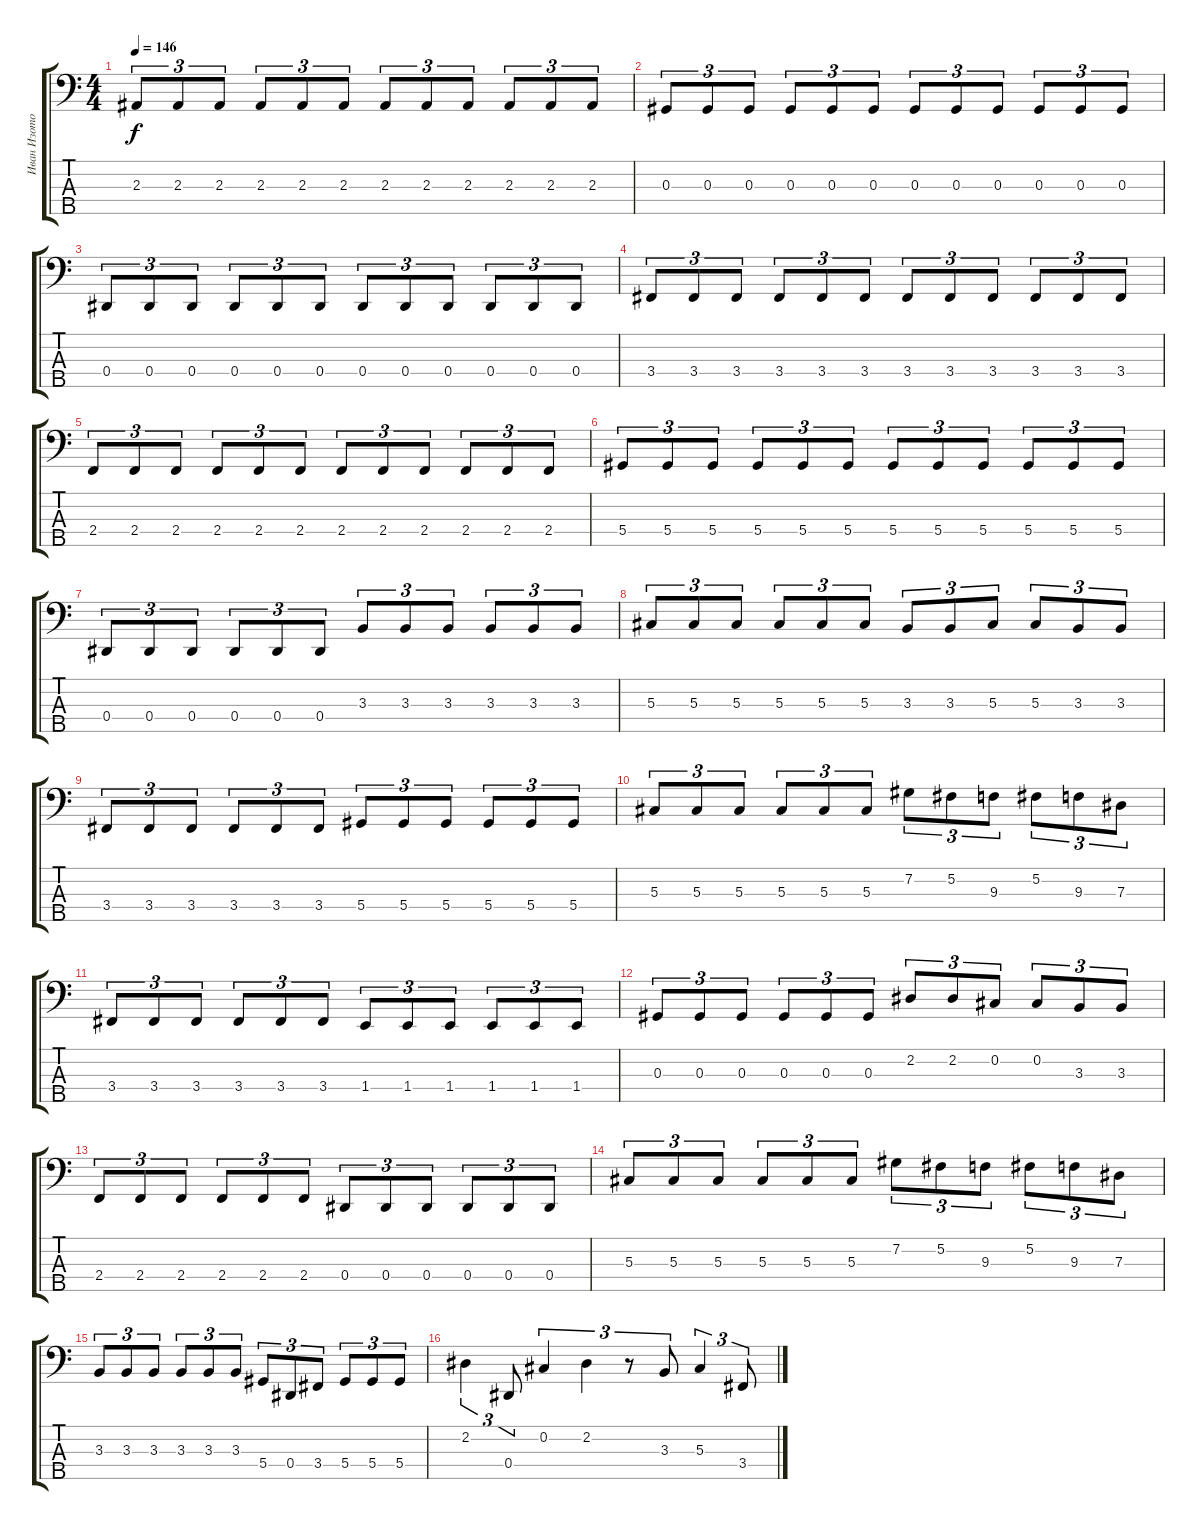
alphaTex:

\track ("Иван Изотов" "Иван Изото") {instrument electricbasspick}
\staff {score tabs}
\tuning (Gb2 Db2 Ab1 Eb1 Bb0) {hide}
\ts (4 4)
\tempo 146
\clef f4
\ks c
2.3.8{tu (3 2) dy f} 2.3.8{tu (3 2)} 2.3.8{tu (3 2)} 2.3.8{tu (3 2)} 2.3.8{tu (3 2)} 2.3.8{tu (3 2)} 2.3.8{tu (3 2)} 2.3.8{tu (3 2)} 2.3.8{tu (3 2)} 2.3.8{tu (3 2)} 2.3.8{tu (3 2)} 2.3.8{tu (3 2)} |
0.3.8{tu (3 2)} 0.3.8{tu (3 2)} 0.3.8{tu (3 2)} 0.3.8{tu (3 2)} 0.3.8{tu (3 2)} 0.3.8{tu (3 2)} 0.3.8{tu (3 2)} 0.3.8{tu (3 2)} 0.3.8{tu (3 2)} 0.3.8{tu (3 2)} 0.3.8{tu (3 2)} 0.3.8{tu (3 2)} |
0.4.8{tu (3 2)} 0.4.8{tu (3 2)} 0.4.8{tu (3 2)} 0.4.8{tu (3 2)} 0.4.8{tu (3 2)} 0.4.8{tu (3 2)} 0.4.8{tu (3 2)} 0.4.8{tu (3 2)} 0.4.8{tu (3 2)} 0.4.8{tu (3 2)} 0.4.8{tu (3 2)} 0.4.8{tu (3 2)} |
3.4.8{tu (3 2)} 3.4.8{tu (3 2)} 3.4.8{tu (3 2)} 3.4.8{tu (3 2)} 3.4.8{tu (3 2)} 3.4.8{tu (3 2)} 3.4.8{tu (3 2)} 3.4.8{tu (3 2)} 3.4.8{tu (3 2)} 3.4.8{tu (3 2)} 3.4.8{tu (3 2)} 3.4.8{tu (3 2)} |
2.4.8{tu (3 2)} 2.4.8{tu (3 2)} 2.4.8{tu (3 2)} 2.4.8{tu (3 2)} 2.4.8{tu (3 2)} 2.4.8{tu (3 2)} 2.4.8{tu (3 2)} 2.4.8{tu (3 2)} 2.4.8{tu (3 2)} 2.4.8{tu (3 2)} 2.4.8{tu (3 2)} 2.4.8{tu (3 2)} |
5.4.8{tu (3 2)} 5.4.8{tu (3 2)} 5.4.8{tu (3 2)} 5.4.8{tu (3 2)} 5.4.8{tu (3 2)} 5.4.8{tu (3 2)} 5.4.8{tu (3 2)} 5.4.8{tu (3 2)} 5.4.8{tu (3 2)} 5.4.8{tu (3 2)} 5.4.8{tu (3 2)} 5.4.8{tu (3 2)} |
0.4.8{tu (3 2)} 0.4.8{tu (3 2)} 0.4.8{tu (3 2)} 0.4.8{tu (3 2)} 0.4.8{tu (3 2)} 0.4.8{tu (3 2)} 3.3.8{tu (3 2)} 3.3.8{tu (3 2)} 3.3.8{tu (3 2)} 3.3.8{tu (3 2)} 3.3.8{tu (3 2)} 3.3.8{tu (3 2)} |
5.3.8{tu (3 2)} 5.3.8{tu (3 2)} 5.3.8{tu (3 2)} 5.3.8{tu (3 2)} 5.3.8{tu (3 2)} 5.3.8{tu (3 2)} 3.3.8{tu (3 2)} 3.3.8{tu (3 2)} 5.3.8{tu (3 2)} 5.3.8{tu (3 2)} 3.3.8{tu (3 2)} 3.3.8{tu (3 2)} |
3.4.8{tu (3 2)} 3.4.8{tu (3 2)} 3.4.8{tu (3 2)} 3.4.8{tu (3 2)} 3.4.8{tu (3 2)} 3.4.8{tu (3 2)} 5.4.8{tu (3 2)} 5.4.8{tu (3 2)} 5.4.8{tu (3 2)} 5.4.8{tu (3 2)} 5.4.8{tu (3 2)} 5.4.8{tu (3 2)} |
5.3.8{tu (3 2)} 5.3.8{tu (3 2)} 5.3.8{tu (3 2)} 5.3.8{tu (3 2)} 5.3.8{tu (3 2)} 5.3.8{tu (3 2)} 7.2.8{tu (3 2)} 5.2.8{tu (3 2)} 9.3.8{tu (3 2)} 5.2.8{tu (3 2)} 9.3.8{tu (3 2)} 7.3.8{tu (3 2)} |
3.4.8{tu (3 2)} 3.4.8{tu (3 2)} 3.4.8{tu (3 2)} 3.4.8{tu (3 2)} 3.4.8{tu (3 2)} 3.4.8{tu (3 2)} 1.4.8{tu (3 2)} 1.4.8{tu (3 2)} 1.4.8{tu (3 2)} 1.4.8{tu (3 2)} 1.4.8{tu (3 2)} 1.4.8{tu (3 2)} |
0.3.8{tu (3 2)} 0.3.8{tu (3 2)} 0.3.8{tu (3 2)} 0.3.8{tu (3 2)} 0.3.8{tu (3 2)} 0.3.8{tu (3 2)} 2.2.8{tu (3 2)} 2.2.8{tu (3 2)} 0.2.8{tu (3 2)} 0.2.8{tu (3 2)} 3.3.8{tu (3 2)} 3.3.8{tu (3 2)} |
2.4.8{tu (3 2)} 2.4.8{tu (3 2)} 2.4.8{tu (3 2)} 2.4.8{tu (3 2)} 2.4.8{tu (3 2)} 2.4.8{tu (3 2)} 0.4.8{tu (3 2)} 0.4.8{tu (3 2)} 0.4.8{tu (3 2)} 0.4.8{tu (3 2)} 0.4.8{tu (3 2)} 0.4.8{tu (3 2)} |
5.3.8{tu (3 2)} 5.3.8{tu (3 2)} 5.3.8{tu (3 2)} 5.3.8{tu (3 2)} 5.3.8{tu (3 2)} 5.3.8{tu (3 2)} 7.2.8{tu (3 2)} 5.2.8{tu (3 2)} 9.3.8{tu (3 2)} 5.2.8{tu (3 2)} 9.3.8{tu (3 2)} 7.3.8{tu (3 2)} |
3.3.8{tu (3 2)} 3.3.8{tu (3 2)} 3.3.8{tu (3 2)} 3.3.8{tu (3 2)} 3.3.8{tu (3 2)} 3.3.8{tu (3 2)} 5.4.8{tu (3 2)} 0.4.8{tu (3 2)} 3.4.8{tu (3 2)} 5.4.8{tu (3 2)} 5.4.8{tu (3 2)} 5.4.8{tu (3 2)} |
2.2.4{tu (3 2)} 0.4.8{tu (3 2)} 0.2.4{tu (3 2)} 2.2.4{tu (3 2)} r.8{tu (3 2)} 3.3.8{tu (3 2)} 5.3.4{tu (3 2)} 3.4.8{tu (3 2)}
